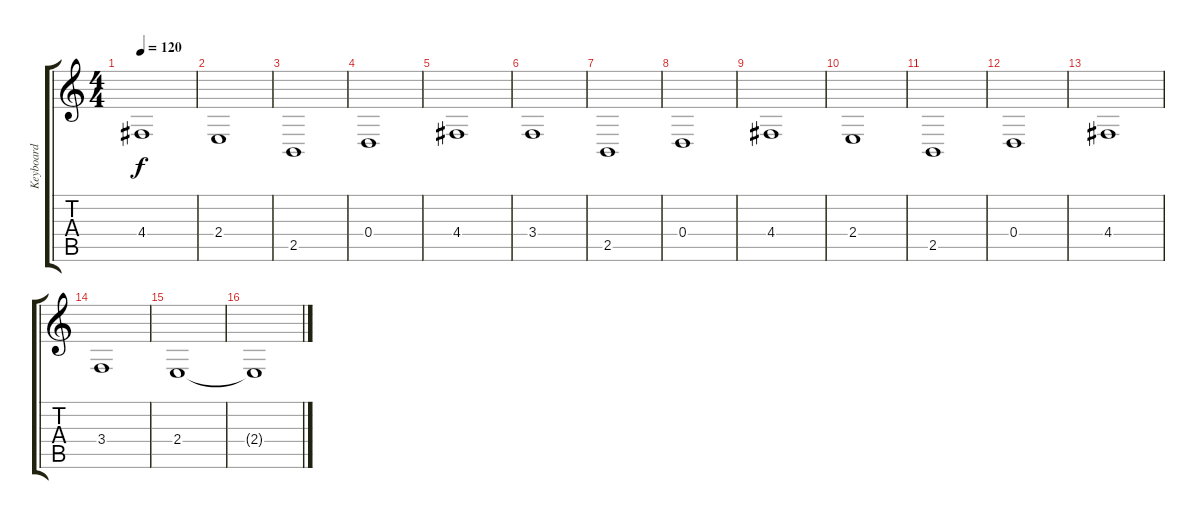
\track ("Keyboard" "Keyboard") {instrument synthstrings1}
\staff {score tabs}
\tuning (E4 B3 G3 D3 A2 E2) {hide}
\ts (4 4)
\tempo 120
\clef g2
\ks c
4.4.1{dy f} |
2.4.1 |
2.5.1 |
0.4.1 |
4.4.1 |
3.4.1 |
2.5.1 |
0.4.1 |
4.4.1 |
2.4.1 |
2.5.1 |
0.4.1 |
4.4.1 |
3.4.1 |
2.4.1 |
2.4{t}.1
